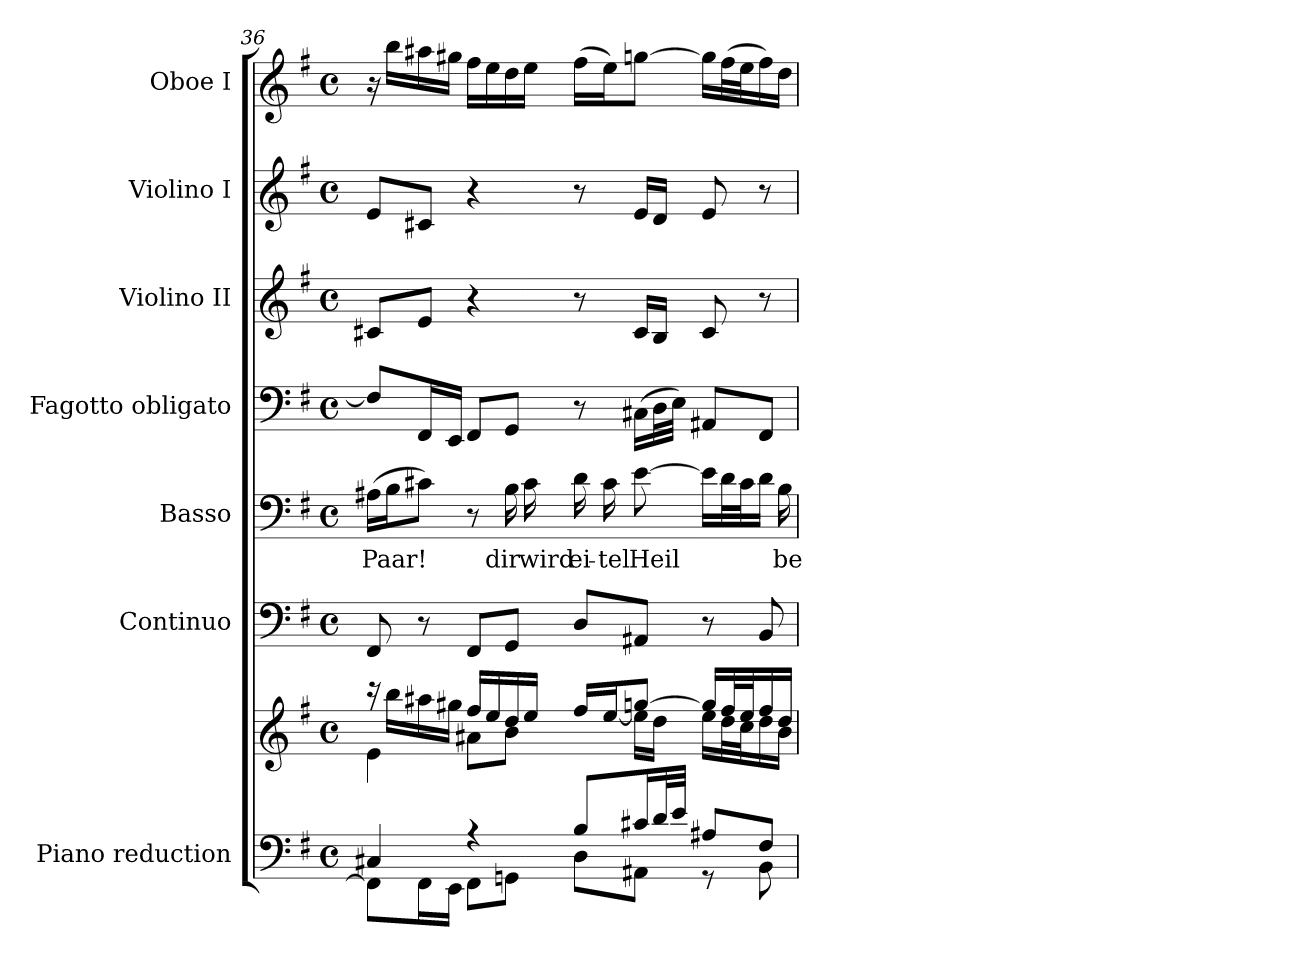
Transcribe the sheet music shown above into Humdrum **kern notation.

**kern	**kern	**kern	**kern	**text	**kern	**kern	**kern	**kern
*part7	*part7	*part6	*part5	*part5	*part4	*part3	*part2	*part1
*staff8	*staff7	*staff6	*staff5	*staff5	*staff4	*staff3	*staff2	*staff1
*I"Piano reduction	*	*I"Continuo	*I"Basso	*	*I"Fagotto obligato	*I"Violino II	*I"Violino I	*I"Oboe I
*I'Pno	*	*	*	*	*	*I'Vln	*I'Vln	*I'Ob
!!LO:LB:g=z
*clefF4	*clefG2	*clefF4	*clefF4	*	*clefF4	*clefG2	*clefG2	*clefG2
*k[f#]	*k[f#]	*k[f#]	*k[f#]	*	*k[f#]	*k[f#]	*k[f#]	*k[f#]
*M4/4	*M4/4	*M4/4	*M4/4	*	*M4/4	*M4/4	*M4/4	*M4/4
*met(c)	*met(c)	*met(c)	*met(c)	*	*met(c)	*met(c)	*met(c)	*met(c)
=36	=36	=36	=36	=36	=36	=36	=36	=36
*^	*^	*	*	*	*	*	*	*
!	!	!	!	!	!	!LO:LY:b	!	!	!	!
4C#X/	8FF#\L]	16r	4e\	8FF#/	(>16A#X\LL	Paar!	8F#/L]	8c#X/L	8e/L	16r
.	.	16bb\LL	.	.	16B\J	.	.	.	.	16bb\LL
.	16FF#\L	16aa#X\	.	8r	8c#X\J)	.	16FF#/L	8e/J	8c#X/J	16aa#X\
.	16EE\JJ	16gg#X\JJ	.	.	.	.	16EE/JJ	.	.	16gg#X\JJ
4r	8FF#\L	16ff#/LL	8a#X\L	8FF#/L	8r	.	8FF#/L	4r	4r	16ff#\LL
.	.	16ee/	.	.	.	.	.	.	.	16ee\
!	!	!	!	!	!	!LO:LY:b	!	!	!	!
.	8GGn\J	16dd/	8b\J	8GG/J	16B\	dir	8GG/J	.	.	16dd\
!	!	!	!	!	!	!LO:LY:b	!	!	!	!
.	.	16ee/JJ	.	.	16c#\	wird	.	.	.	16ee\JJ
!	!	!	!	!	!	!LO:LY:b	!	!	!	!
8B/L	8D\L	16ff#/LL	8ryy	8D/L	16d\	ei-	8r	8r	8r	(>16ff#\LL
!	!	!	!	!	!	!LO:LY:b	!	!	!	!
.	.	[16ee/J	.	.	16c#\	-tel	.	.	.	16ee\J)
!	!	!	!	!	!	!LO:LY:b	!	!	!	!
16c#X/L	8AA#X\J	[8ggn/J	16ee\LL]	8AA#X/J	[8e\	Heil	(>16C#X\LL	16c#/LL	16e/LL	[8ggn\J
32d/L	.	.	16dd\JJ	.	.	.	32D\L	16B/JJ	16d/JJ	.
32e/JJJ	.	.	.	.	.	.	32E\JJJ)	.	.	.
8A#X/L	8r	16gg/LL]	16ee\LL	8r	16e\LL]	.	8AA#X/L	8c#/	8e/	16gg\LL]
.	.	32ff#/L	32dd\L	.	32d\L	.	.	.	.	(>32ff#\L
.	.	32ee/J	32cc\J	.	32c#\J	.	.	.	.	32ee\J
8F#/J	8BB\	16ff#/	16dd\	8BB/	16d\JJ	.	8FF#/J	8r	8r	16ff#\)
!	!	!	!	!	!	!LO:LY:b	!	!	!	!
.	.	16dd/JJ	16b\JJ	.	16B\	be-	.	.	.	16dd\JJ
*v	*v	*	*	*	*	*	*	*	*	*
*	*v	*v	*	*	*	*	*	*	*
=	=	=	=	=	=	=	=	=
*-	*-	*-	*-	*-	*-	*-	*-	*-
